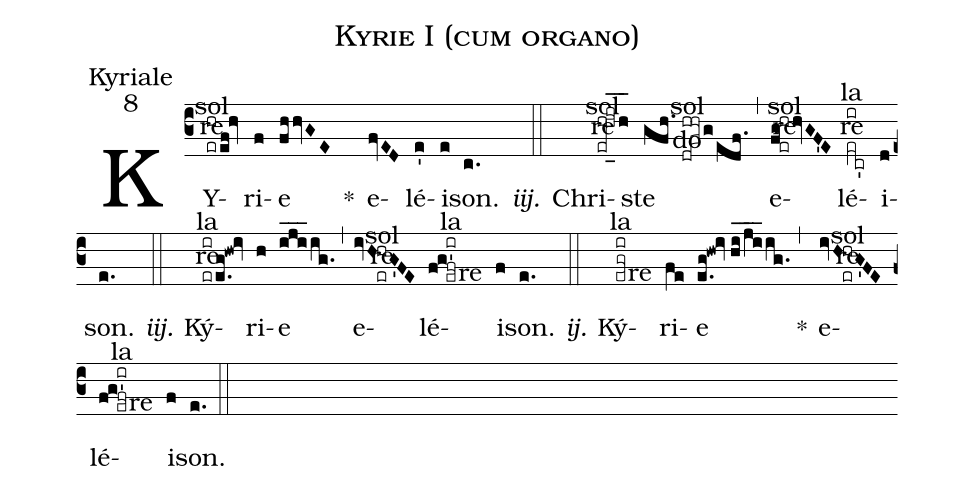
name:Kyrie I (cum organo);
office-part:Kyriale;
mode:8;
%%
(c3) KY({hr[cs:sol]}er[cs:re]ef!hv)ri(f)e(fhhvGE) ~~~~~*() e(fvED)lé(e')i(e)son.(c.) <i>iij.</i>(::)
Chri({hr[cs:sol]}er[cs:re]h_[oh:h]i_[oh:h]h_[oh:h])ste(gfh.//{hr[cs:sol]}dr[cs:do]fhg/edf.) (,) e(fg/{hr[cs:sol]}er[cs:re]hvGF'E)lé({ir[cs:la]}er[cs:re]c')i(d)son.(e.) <i>iij.</i>(::)
Ký({ir[cs:la]}er[cs:re]e.g!hw!iv)ri(h)e(i_j_i_/ig.) (,) e(ivH/{hr[cs:sol]}er[cs:re]G'FE)lé(f!g/{ir[cs:la]}er[cs:re]f')i(f)son.(e.) <i>ij.</i>(::)
Ký({ir[cs:la]}er[cs:re]g)ri(fe)e(e.g!hw!iv//hi_/!j_i_/!ig.) ~~~~~*(,) e(ivH/{hr[cs:sol]}er[cs:re]G'FE)lé(f!g/{ir[cs:la]}er[cs:re]f')i(f)son.(e.) (::)
